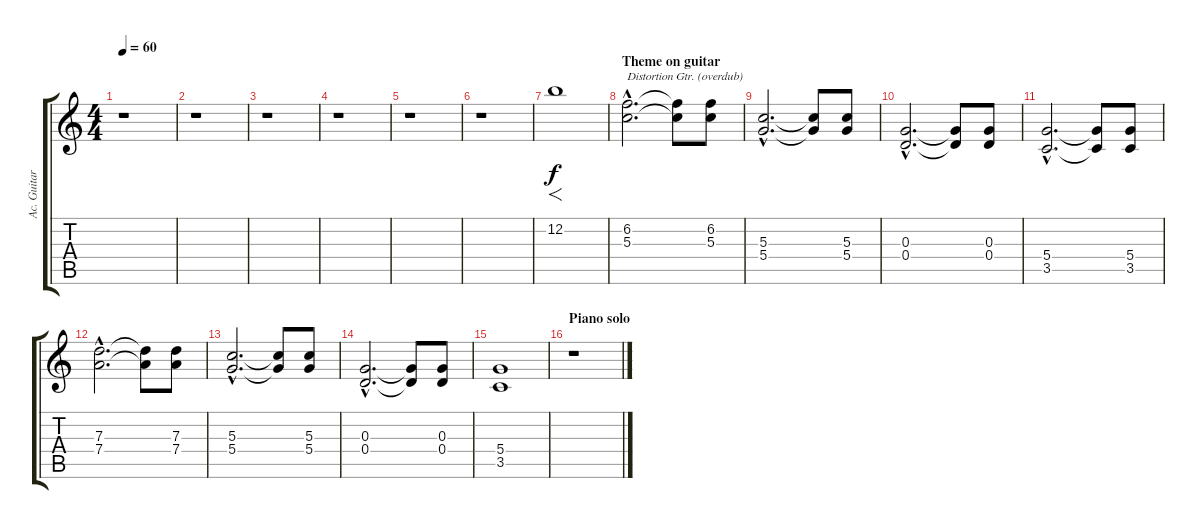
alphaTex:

\track ("Ac. Guitar 3" "Ac. Guitar") {instrument acousticguitarnylon}
\staff {score tabs}
\tuning (E4 B3 G3 D3 A2 E2) {hide}
\ts (4 4)
\tempo 60
\clef g2
\ks c
r.1{dy pp} |
r.1 |
r.1 |
r.1 |
r.1 |
r.1 |
12.2.1{f dy f instrument distortionguitar} |
\section ("" "Theme on guitar")
(6.2{hac} 5.3{hac}).2{d txt "Distortion Gtr. (overdub)" instrument distortionguitar} (6.2{t} 5.3{t}).8 (6.2 5.3).8 |
(5.3{hac} 5.4{hac}).2{d} (5.3{t} 5.4{t}).8 (5.3 5.4).8 |
(0.3{hac} 0.4{hac}).2{d} (0.3{t} 0.4{t}).8 (0.3 0.4).8 |
(5.4{hac} 3.5{hac}).2{d} (5.4{t} 3.5{t}).8 (5.4 3.5).8 |
(7.3{hac} 7.4{hac}).2{d instrument distortionguitar} (7.3{t} 7.4{t}).8 (7.3 7.4).8 |
(5.3{hac} 5.4{hac}).2{d} (5.3{t} 5.4{t}).8 (5.3 5.4).8 |
(0.3{hac} 0.4{hac}).2{d} (0.3{t} 0.4{t}).8 (0.3 0.4).8 |
(5.4 3.5).1 |
\section ("" "Piano solo")
r.1
